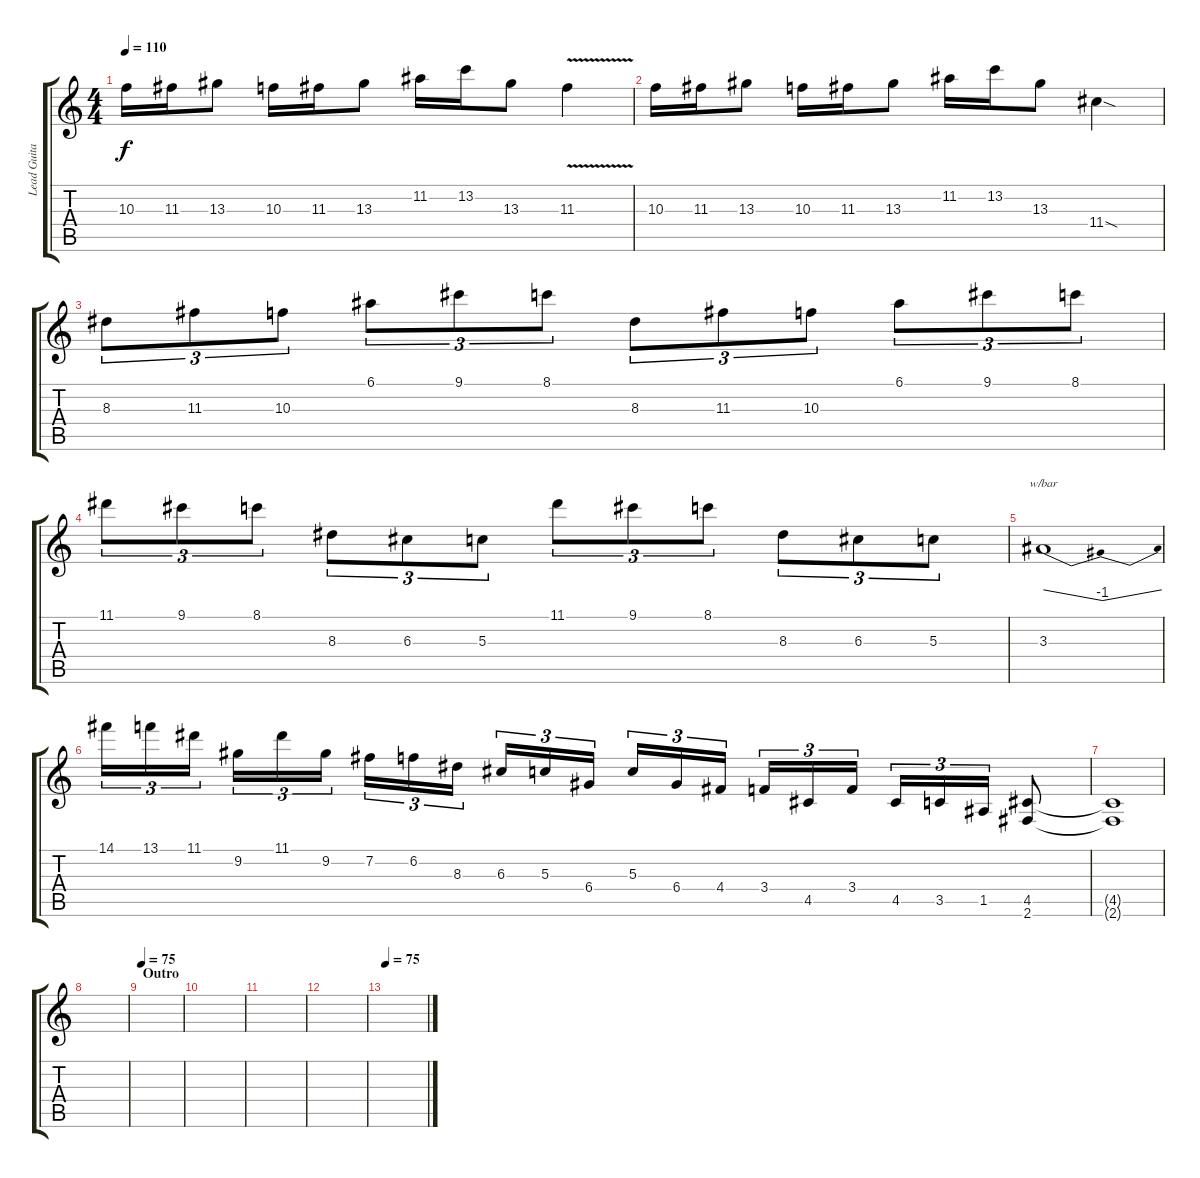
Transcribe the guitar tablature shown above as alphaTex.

\track ("Lead Guitar" "Lead Guita") {instrument distortionguitar}
\staff {score tabs}
\tuning (E4 B3 G3 D3 A2 E2) {hide}
\ts (4 4)
\tempo 110
\clef g2
\ks c
10.3.16{dy f} 11.3.16 13.3.8 10.3.16 11.3.16 13.3.8 11.2.16 13.2.16 13.3.8 11.3{v}.4 |
10.3.16 11.3.16 13.3.8 10.3.16 11.3.16 13.3.8 11.2.16 13.2.16 13.3.8 11.4{sod}.4 |
8.3.8{tu (3 2)} 11.3.8{tu (3 2)} 10.3.8{tu (3 2)} 6.1.8{tu (3 2)} 9.1.8{tu (3 2)} 8.1.8{tu (3 2)} 8.3.8{tu (3 2)} 11.3.8{tu (3 2)} 10.3.8{tu (3 2)} 6.1.8{tu (3 2)} 9.1.8{tu (3 2)} 8.1.8{tu (3 2)} |
11.1.8{tu (3 2)} 9.1.8{tu (3 2)} 8.1.8{tu (3 2)} 8.3.8{tu (3 2)} 6.3.8{tu (3 2)} 5.3.8{tu (3 2)} 11.1.8{tu (3 2)} 9.1.8{tu (3 2)} 8.1.8{tu (3 2)} 8.3.8{tu (3 2)} 6.3.8{tu (3 2)} 5.3.8{tu (3 2)} |
3.3.1{tbe (dip default 0 0 30 -4 60 0)} |
14.1.16{tu (3 2)} 13.1.16{tu (3 2)} 11.1.16{tu (3 2)} 9.2.16{tu (3 2)} 11.1.16{tu (3 2)} 9.2.16{tu (3 2)} 7.2.16{tu (3 2)} 6.2.16{tu (3 2)} 8.3.16{tu (3 2)} 6.3.16{tu (3 2)} 5.3.16{tu (3 2)} 6.4.16{tu (3 2)} 5.3.16{tu (3 2)} 6.4.16{tu (3 2)} 4.4.16{tu (3 2)} 3.4.16{tu (3 2)} 4.5.16{tu (3 2)} 3.4.16{tu (3 2)} 4.5.16{tu (3 2)} 3.5.16{tu (3 2)} 1.5.16{tu (3 2)} (4.5 2.6).8 |
(4.5{t} 2.6{t}).1 |
|
\section ("" "Outro")
\tempo 75
|
|
|
|
\tempo 75
